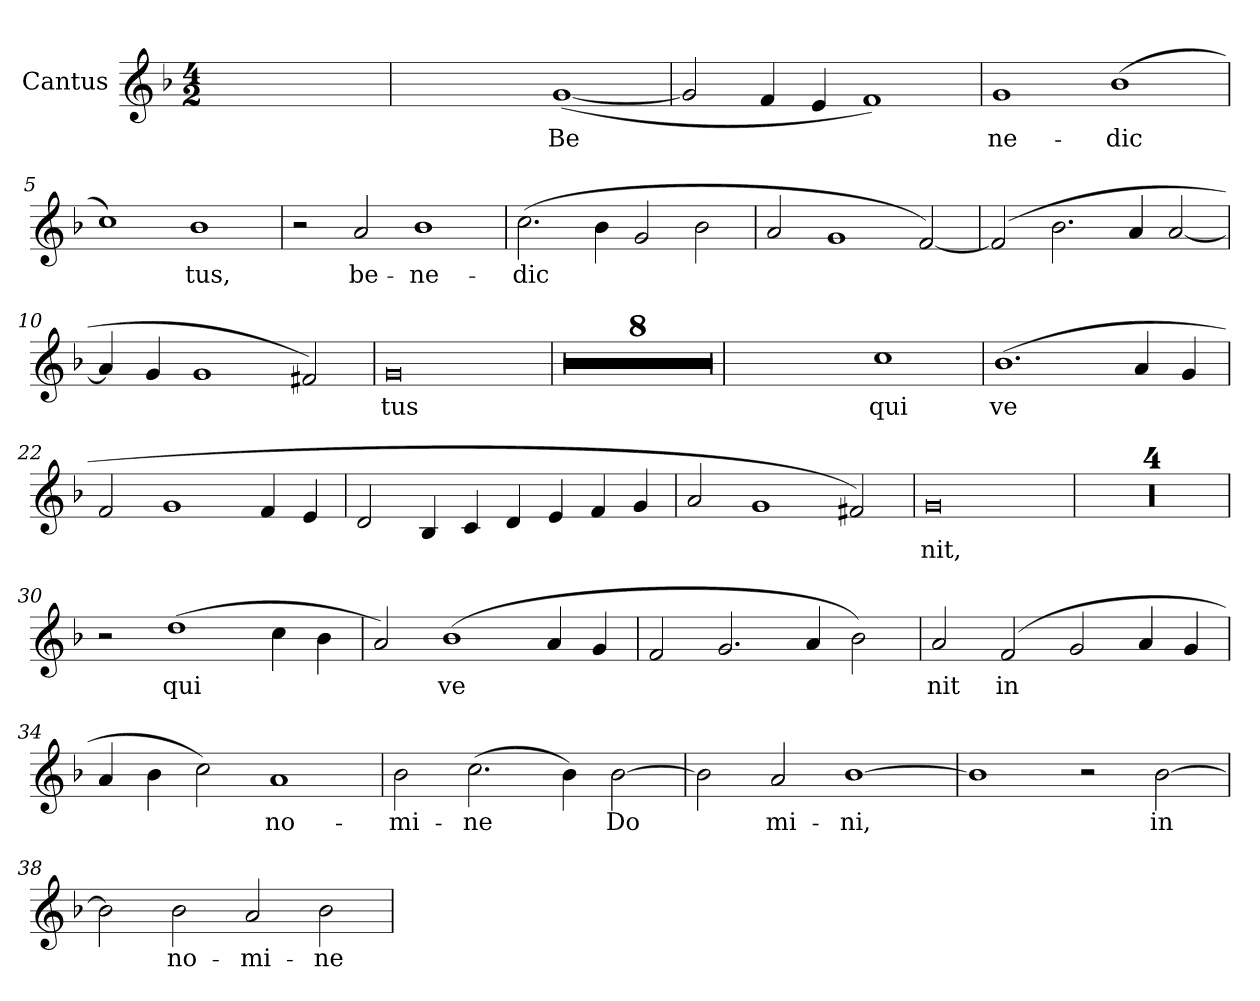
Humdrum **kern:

**kern	**text
*part1	*part1
*staff1	*staff1
*I"Cantus	*
*I'C	*
*clefG2	*
*k[b-]	*
*M4/2	*
=1	=1
0ryy	.
=2	=2
2ryy	.
2ryy	.
!	!LO:LY:b
([1g	Be
=3	=3
2g/]	.
4f/	.
4e/	.
1f)	.
=4	=4
!	!LO:LY:b
1g	ne-
!	!LO:LY:b
(1b-	dic
=5	=5
1cc)	.
!	!LO:LY:b
1b-	tus,
!!LO:LB:g=z
=6	=6
2r	.
!	!LO:LY:b
2a/	be-
!	!LO:LY:b
1b-	ne-
=7	=7
!	!LO:LY:b
(2.cc\	dic
4b-\	.
2g/	.
2b-\	.
=8	=8
2a/	.
1g	.
[2f/)	.
!!LO:LB:g=z
=9	=9
(2f/]	.
2.b-\	.
4a/	.
[2a/	.
=10	=10
4a/]	.
4g/	.
1g	.
2f#X/)	.
=11	=11
!	!LO:LY:b
0g	tus
=12	=12
0r	.
=13	=13
0r	.
=14	=14
0r	.
=15	=15
0r	.
!!LO:LB:g=z
=16	=16
0r	.
=17	=17
0r	.
=18	=18
0r	.
=19	=19
0r	.
!!LO:LB:g=z
=20	=20
2ryy	.
2ryy	.
!	!LO:LY:b
1cc	qui
=21	=21
!	!LO:LY:b
(1.b-	ve
4a/	.
4g/	.
=22	=22
2f/	.
1g	.
4f/	.
4e/	.
=23	=23
2d/	.
4B-/	.
4c/	.
4d/	.
4e/	.
4f/	.
4g/	.
=24	=24
2a/	.
1g	.
2f#X/)	.
!!LO:LB:g=z
=25	=25
!	!LO:LY:b
0g	nit,
=26	=26
0r	.
=27	=27
0r	.
=28	=28
0r	.
=29	=29
0r	.
=30	=30
2r	.
!	!LO:LY:b
(1dd	qui
4cc\	.
4b-\	.
=31	=31
2a/)	.
!	!LO:LY:b
(1b-	ve
4a/	.
4g/	.
!!LO:LB:g=z
=32	=32
2f/	.
2.g/	.
4a/	.
2b-\)	.
!!LO:LB:g=z
=33	=33
!	!LO:LY:b
2a/	nit
!	!LO:LY:b
(2f/	in
2g/	.
4a/	.
4g/	.
=34	=34
4a/	.
4b-\	.
2cc\)	.
!	!LO:LY:b
1a	no-
=35	=35
!	!LO:LY:b
2b-\	mi-
!	!LO:LY:b
(2.cc\	ne
4b-\)	.
!	!LO:LY:b
[2b-\	Do
=36	=36
2b-\]	.
!	!LO:LY:b
2a/	mi-
!	!LO:LY:b
[1b-	ni,
=37	=37
1b-]	.
2r	.
!	!LO:LY:b
[2b-\	in
!!LO:LB:g=z
=38	=38
!	!LO:LY:b
2b-\]	_
!	!LO:LY:b
2b-\	no-
!	!LO:LY:b
2a/	mi-
!	!LO:LY:b
2b-\	ne
=	=
*-	*-
